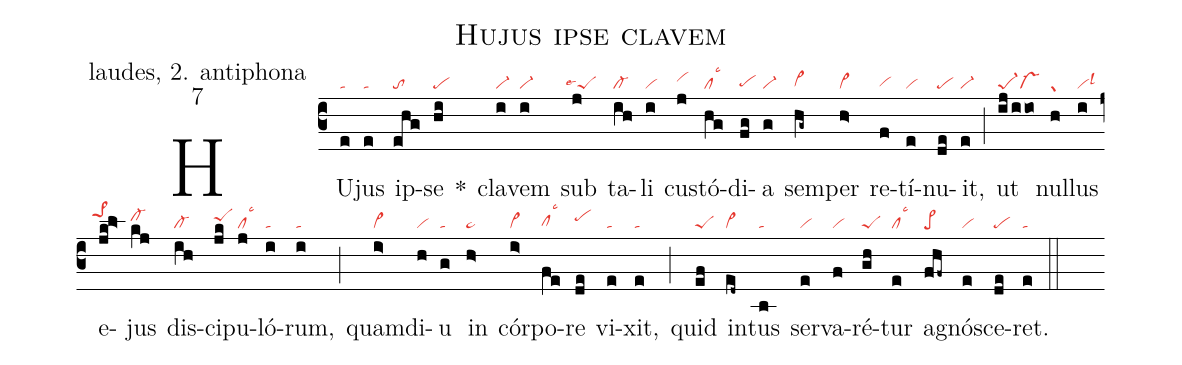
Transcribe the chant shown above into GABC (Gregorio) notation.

name: Hujus ipse clavem;
office-part: laudes, 2. antiphona;
mode: 7;
nabc-lines: 1;
%%
(c3)
HU(e|ta)jus(e|ta) ip(ehg|to)se(hi|pe) *()
cla(i|vi-)vem(i|vi-) sub(j|``peSlse4) ta(ih|cl-)li(i|vi) cus(j|vihi)tó(hg|cllsc3)di(fg|pehg)a(g|vi-) sem(hg~|vi>hg)per(h>|vi>) re(f|vihg)tí(e|vi)nu(de|pe)it,(e|vi-) (;)
ut(ij/iio|pe-1vs-) nul(h|gr)lus(i|vilsl3) e(jk!l>|``pe>1hk)jus(kj|cl-hi) dis(ih|cl-)ci(jk|peShi)pu(j|cllsc3)ló(i|ta)rum,(i|ta) (;)
quam(i>|vi>)di(h|vi)u(g|ta) in(h>|ta>) cór(i>|vi>)po(fe|clhglsc3)re(de|pehi) vi(e|ta)xit,(e|ta) (;)
quid(ef|peS) in(ed~|vi>)tus(b|ta) ser(e|vi)va(f|vi)ré(gh|peS)tur(e|cllsc3) ag(fhf~|pe>)nós(e|vi)ce(de|pe)ret.(e|ta) (::)
